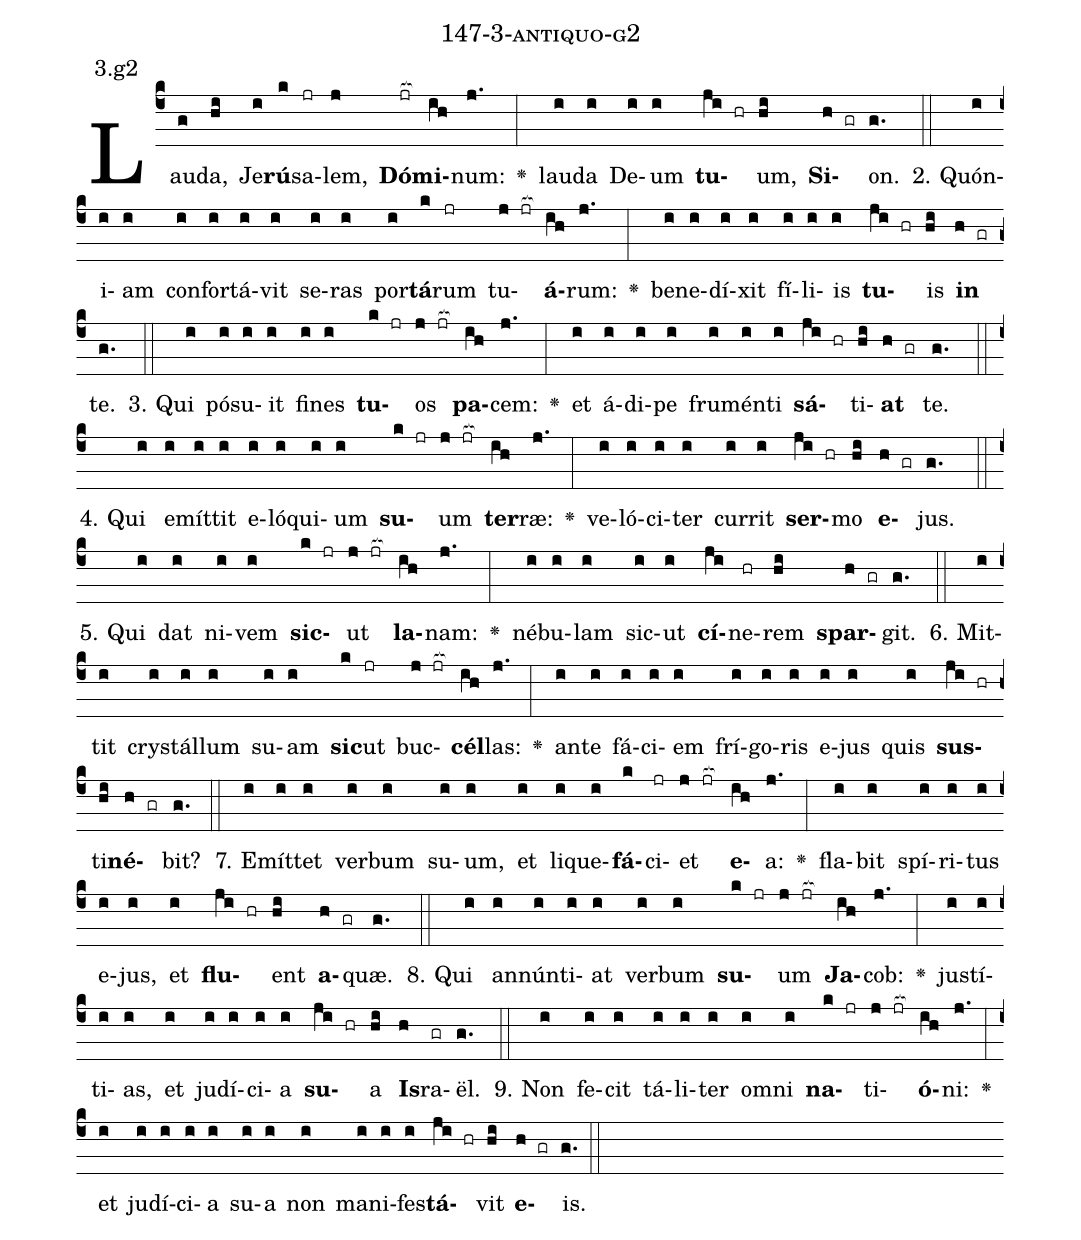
name: 147-3-antiquo-g2;
annotation: 3.g2;
%%
(c4)Lau(g)da,(hi) Je(i)<b>rú</b>(k)sa(jr)lem,(j) <b>Dó</b>(jr[ocb:1{])<b>mi</b>(ih[ocb:0}])num:(j.) <v>\greheightstar</v>(:) lau(i)da(i) De(i)um(i) <b>tu</b>(ji hr)um,(hi) <b>Si</b>(h gr)on.(g.) (::)
2. Quón(i)i(i)am(i) con(i)for(i)tá(i)vit(i) se(i)ras(i) por(i)<b>tá</b>(k)rum(jr) tu(j jr[ocb:1{])<b>á</b>(ih[ocb:0}])rum:(j.) <v>\greheightstar</v>(:) be(i)ne(i)dí(i)xit(i) fí(i)li(i)is(i) <b>tu</b>(ji hr)is(hi) <b>in</b>(h gr) te.(g.) (::)
3. Qui(i) pó(i)su(i)it(i) fi(i)nes(i) <b>tu</b>(k jr)os(j jr[ocb:1{]) <b>pa</b>(ih[ocb:0}])cem:(j.) <v>\greheightstar</v>(:) et(i) á(i)di(i)pe(i) fru(i)mén(i)ti(i) <b>sá</b>(ji hr)ti(hi)<b>at</b>(h gr) te.(g.) (::)
4. Qui(i) e(i)mít(i)tit(i) e(i)ló(i)qui(i)um(i) <b>su</b>(k jr)um(j jr[ocb:1{]) <b>ter</b>(ih[ocb:0}])ræ:(j.) <v>\greheightstar</v>(:) ve(i)ló(i)ci(i)ter(i) cur(i)rit(i) <b>ser</b>(ji hr)mo(hi) <b>e</b>(h gr)jus.(g.) (::)
5. Qui(i) dat(i) ni(i)vem(i) <b>sic</b>(k jr)ut(j jr[ocb:1{]) <b>la</b>(ih[ocb:0}])nam:(j.) <v>\greheightstar</v>(:) né(i)bu(i)lam(i) sic(i)ut(i) <b>cí</b>(ji)ne(hr)rem(hi) <b>spar</b>(h gr)git.(g.) (::)
6. Mit(i)tit(i) crys(i)tál(i)lum(i) su(i)am(i) <b>sic</b>(k)ut(jr) buc(j jr[ocb:1{])<b>cél</b>(ih[ocb:0}])las:(j.) <v>\greheightstar</v>(:) an(i)te(i) fá(i)ci(i)em(i) frí(i)go(i)ris(i) e(i)jus(i) quis(i) <b>sus</b>(ji hr)ti(hi)<b>né</b>(h gr)bit?(g.) (::)
7. E(i)mít(i)tet(i) ver(i)bum(i) su(i)um,(i) et(i) li(i)que(i)<b>fá</b>(k)ci(jr)et(j jr[ocb:1{]) <b>e</b>(ih[ocb:0}])a:(j.) <v>\greheightstar</v>(:) fla(i)bit(i) spí(i)ri(i)tus(i) e(i)jus,(i) et(i) <b>flu</b>(ji hr)ent(hi) <b>a</b>(h gr)quæ.(g.) (::)
8. Qui(i) an(i)nún(i)ti(i)at(i) ver(i)bum(i) <b>su</b>(k jr)um(j jr[ocb:1{]) <b>Ja</b>(ih[ocb:0}])cob:(j.) <v>\greheightstar</v>(:) jus(i)tí(i)ti(i)as,(i) et(i) ju(i)dí(i)ci(i)a(i) <b>su</b>(ji hr)a(hi) <b>Is</b>(h)ra(gr)ël.(g.) (::)
9. Non(i) fe(i)cit(i) tá(i)li(i)ter(i) om(i)ni(i) <b>na</b>(k jr)ti(j jr[ocb:1{])<b>ó</b>(ih[ocb:0}])ni:(j.) <v>\greheightstar</v>(:) et(i) ju(i)dí(i)ci(i)a(i) su(i)a(i) non(i) ma(i)ni(i)fes(i)<b>tá</b>(ji hr)vit(hi) <b>e</b>(h gr)is.(g.) (::)
